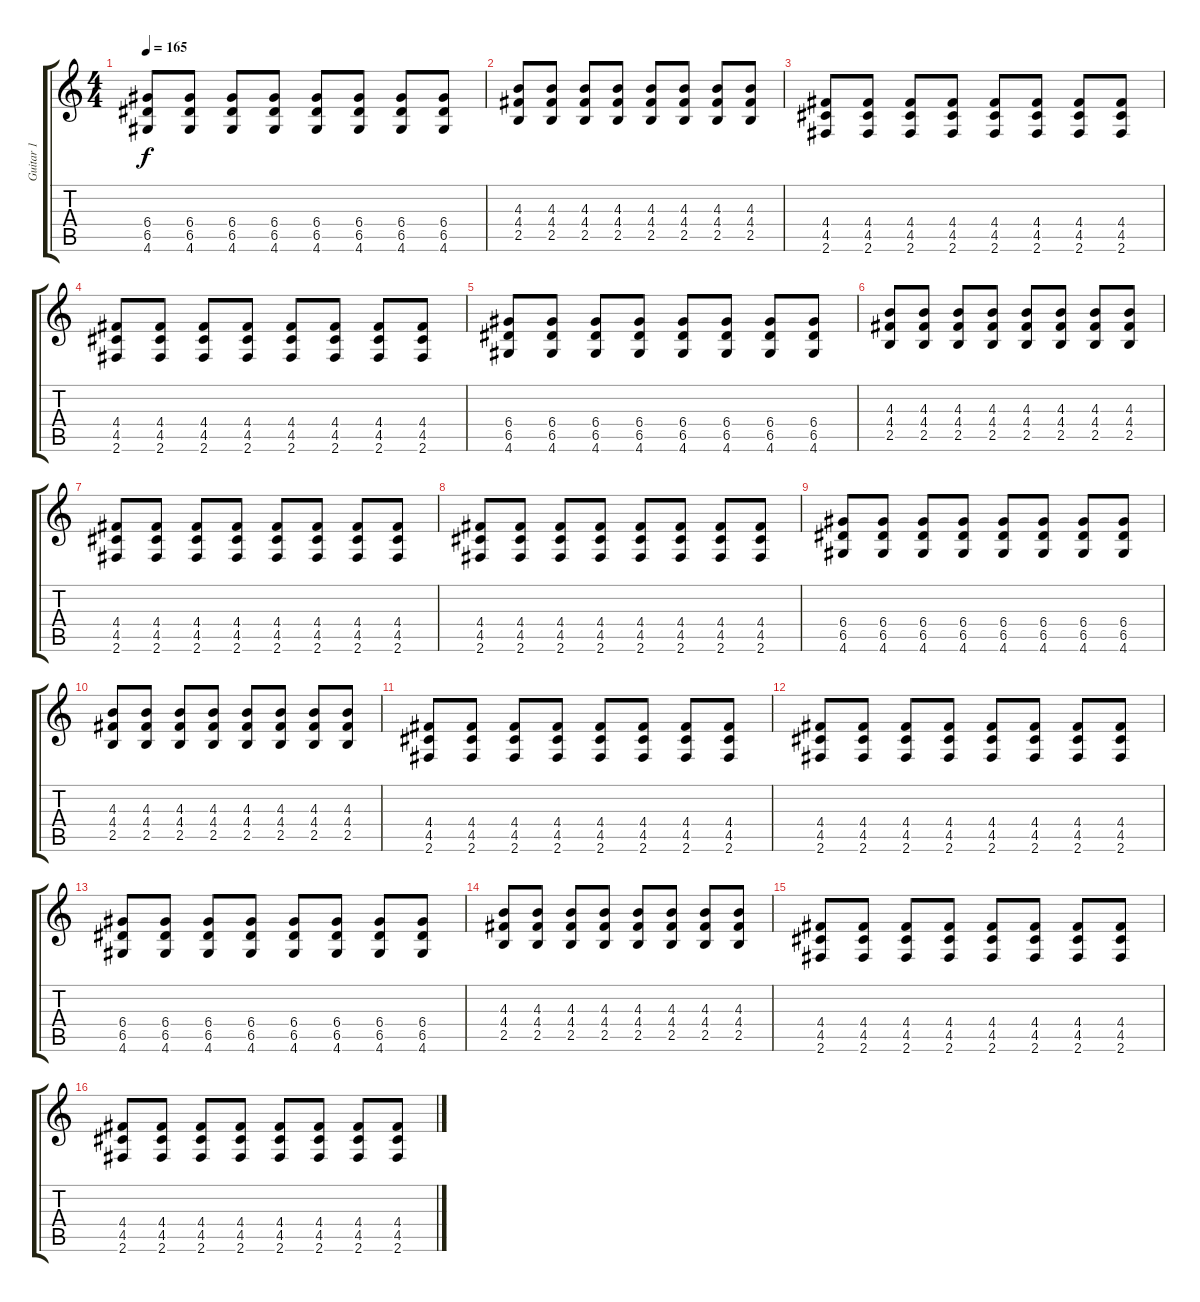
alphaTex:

\track ("Guitar 1" "Guitar 1") {instrument distortionguitar}
\staff {score tabs}
\tuning (E4 B3 G3 D3 A2 E2) {hide}
\ts (4 4)
\tempo 165
\clef g2
\ks c
(6.4 6.5 4.6).8{dy f} (6.4 6.5 4.6).8 (6.4 6.5 4.6).8 (6.4 6.5 4.6).8 (6.4 6.5 4.6).8 (6.4 6.5 4.6).8 (6.4 6.5 4.6).8 (6.4 6.5 4.6).8 |
(4.3 4.4 2.5).8 (4.3 4.4 2.5).8 (4.3 4.4 2.5).8 (4.3 4.4 2.5).8 (4.3 4.4 2.5).8 (4.3 4.4 2.5).8 (4.3 4.4 2.5).8 (4.3 4.4 2.5).8 |
(4.4 4.5 2.6).8 (4.4 4.5 2.6).8 (4.4 4.5 2.6).8 (4.4 4.5 2.6).8 (4.4 4.5 2.6).8 (4.4 4.5 2.6).8 (4.4 4.5 2.6).8 (4.4 4.5 2.6).8 |
(4.4 4.5 2.6).8 (4.4 4.5 2.6).8 (4.4 4.5 2.6).8 (4.4 4.5 2.6).8 (4.4 4.5 2.6).8 (4.4 4.5 2.6).8 (4.4 4.5 2.6).8 (4.4 4.5 2.6).8 |
(6.4 6.5 4.6).8 (6.4 6.5 4.6).8 (6.4 6.5 4.6).8 (6.4 6.5 4.6).8 (6.4 6.5 4.6).8 (6.4 6.5 4.6).8 (6.4 6.5 4.6).8 (6.4 6.5 4.6).8 |
(4.3 4.4 2.5).8 (4.3 4.4 2.5).8 (4.3 4.4 2.5).8 (4.3 4.4 2.5).8 (4.3 4.4 2.5).8 (4.3 4.4 2.5).8 (4.3 4.4 2.5).8 (4.3 4.4 2.5).8 |
(4.4 4.5 2.6).8 (4.4 4.5 2.6).8 (4.4 4.5 2.6).8 (4.4 4.5 2.6).8 (4.4 4.5 2.6).8 (4.4 4.5 2.6).8 (4.4 4.5 2.6).8 (4.4 4.5 2.6).8 |
(4.4 4.5 2.6).8 (4.4 4.5 2.6).8 (4.4 4.5 2.6).8 (4.4 4.5 2.6).8 (4.4 4.5 2.6).8 (4.4 4.5 2.6).8 (4.4 4.5 2.6).8 (4.4 4.5 2.6).8 |
(6.4 6.5 4.6).8 (6.4 6.5 4.6).8 (6.4 6.5 4.6).8 (6.4 6.5 4.6).8 (6.4 6.5 4.6).8 (6.4 6.5 4.6).8 (6.4 6.5 4.6).8 (6.4 6.5 4.6).8 |
(4.3 4.4 2.5).8 (4.3 4.4 2.5).8 (4.3 4.4 2.5).8 (4.3 4.4 2.5).8 (4.3 4.4 2.5).8 (4.3 4.4 2.5).8 (4.3 4.4 2.5).8 (4.3 4.4 2.5).8 |
(4.4 4.5 2.6).8 (4.4 4.5 2.6).8 (4.4 4.5 2.6).8 (4.4 4.5 2.6).8 (4.4 4.5 2.6).8 (4.4 4.5 2.6).8 (4.4 4.5 2.6).8 (4.4 4.5 2.6).8 |
(4.4 4.5 2.6).8 (4.4 4.5 2.6).8 (4.4 4.5 2.6).8 (4.4 4.5 2.6).8 (4.4 4.5 2.6).8 (4.4 4.5 2.6).8 (4.4 4.5 2.6).8 (4.4 4.5 2.6).8 |
(6.4 6.5 4.6).8 (6.4 6.5 4.6).8 (6.4 6.5 4.6).8 (6.4 6.5 4.6).8 (6.4 6.5 4.6).8 (6.4 6.5 4.6).8 (6.4 6.5 4.6).8 (6.4 6.5 4.6).8 |
(4.3 4.4 2.5).8 (4.3 4.4 2.5).8 (4.3 4.4 2.5).8 (4.3 4.4 2.5).8 (4.3 4.4 2.5).8 (4.3 4.4 2.5).8 (4.3 4.4 2.5).8 (4.3 4.4 2.5).8 |
(4.4 4.5 2.6).8 (4.4 4.5 2.6).8 (4.4 4.5 2.6).8 (4.4 4.5 2.6).8 (4.4 4.5 2.6).8 (4.4 4.5 2.6).8 (4.4 4.5 2.6).8 (4.4 4.5 2.6).8 |
(4.4 4.5 2.6).8 (4.4 4.5 2.6).8 (4.4 4.5 2.6).8 (4.4 4.5 2.6).8 (4.4 4.5 2.6).8 (4.4 4.5 2.6).8 (4.4 4.5 2.6).8 (4.4 4.5 2.6).8
